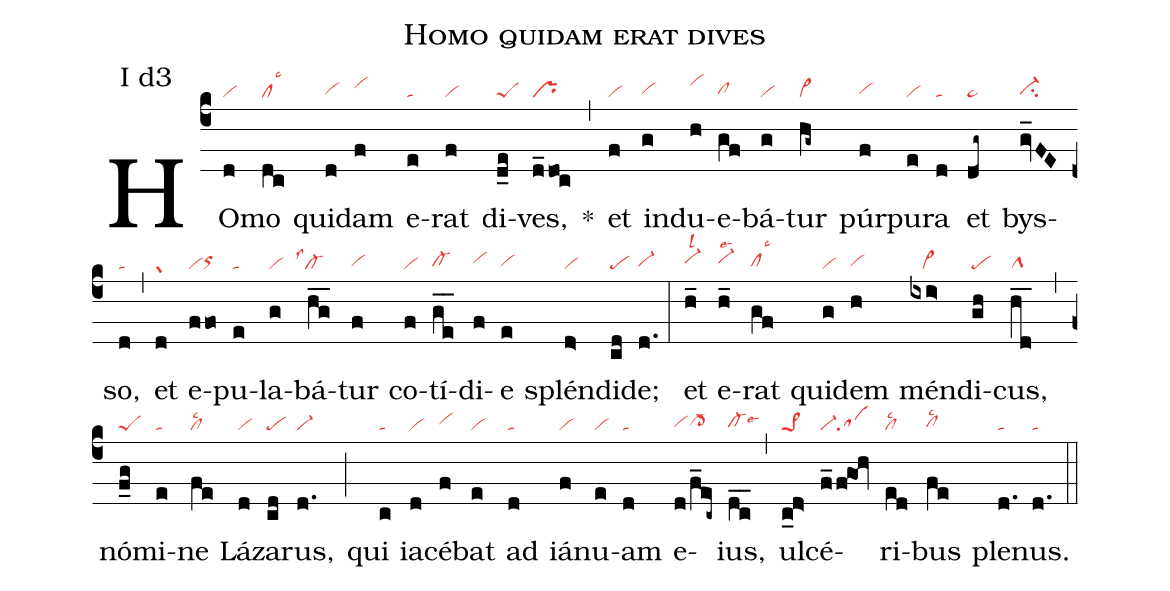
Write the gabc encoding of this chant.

name: Homo quidam erat dives;
annotation: I d3;
nabc-lines: 1;
%%
(c4)
HO(d|vi)mo(dc|cllsc3) qui(d|vihg)dam(f|vihi) e(e|ta)rat(f|vi) di(d_e|peS)ves,(d_doc|pr) *(,)
et(f|vi) in(g|vihg)du(h|vihj)e(gf|clhg)bá(g|vi)tur(hg~|vi>) púr(f|vihg)pu(e|vi)ra(d|ta) et(dg~|ta>) bys(gv_FE|ci-hg)so,(d|ta) (,)
et(d|gr) e(ffo|viorhh)pu(e|ta)la(g|vi)bá(h_g_|```cl-lss1)tur(f|vihg) co(f|vi)tí(g_e_|cl-hg)di(f|vihh)e(e|vihg) splén(d>|vi)di(cd|pe)de;(d.|vi-hg) (:)
et(h_|vi-hhlsl2) e(h_|vi-hhlse2)rat(gf|clhglsc3) qui(g|vi)dem(h|vihg) mén(ixi>|///vi>)di(gh|pe)cus,(hd__|clS1) (,)
nó(f_g|peS)mi(e|ta)ne(fe|cllsc2) Lá(d|vi)za(cd|pe)rus,(d.|vi-) (;)
qui(c|ta) ia(d|vi)cé(f|vihh)bat(e|vi) ad(d|ta) iá(f|vi)nu(e|vi)am(d|ta) e(d/f_1ec~|vihgcl->hg)ius,(dc__|cl-hglse6) (,)
ul(c_d>|pe>1)cé(f_/f!goh|vi-sa)ri(ed|cllsc2)bus(fe|clhglsc2) ple(d.|ta)nus.(d.|ta) (::)
